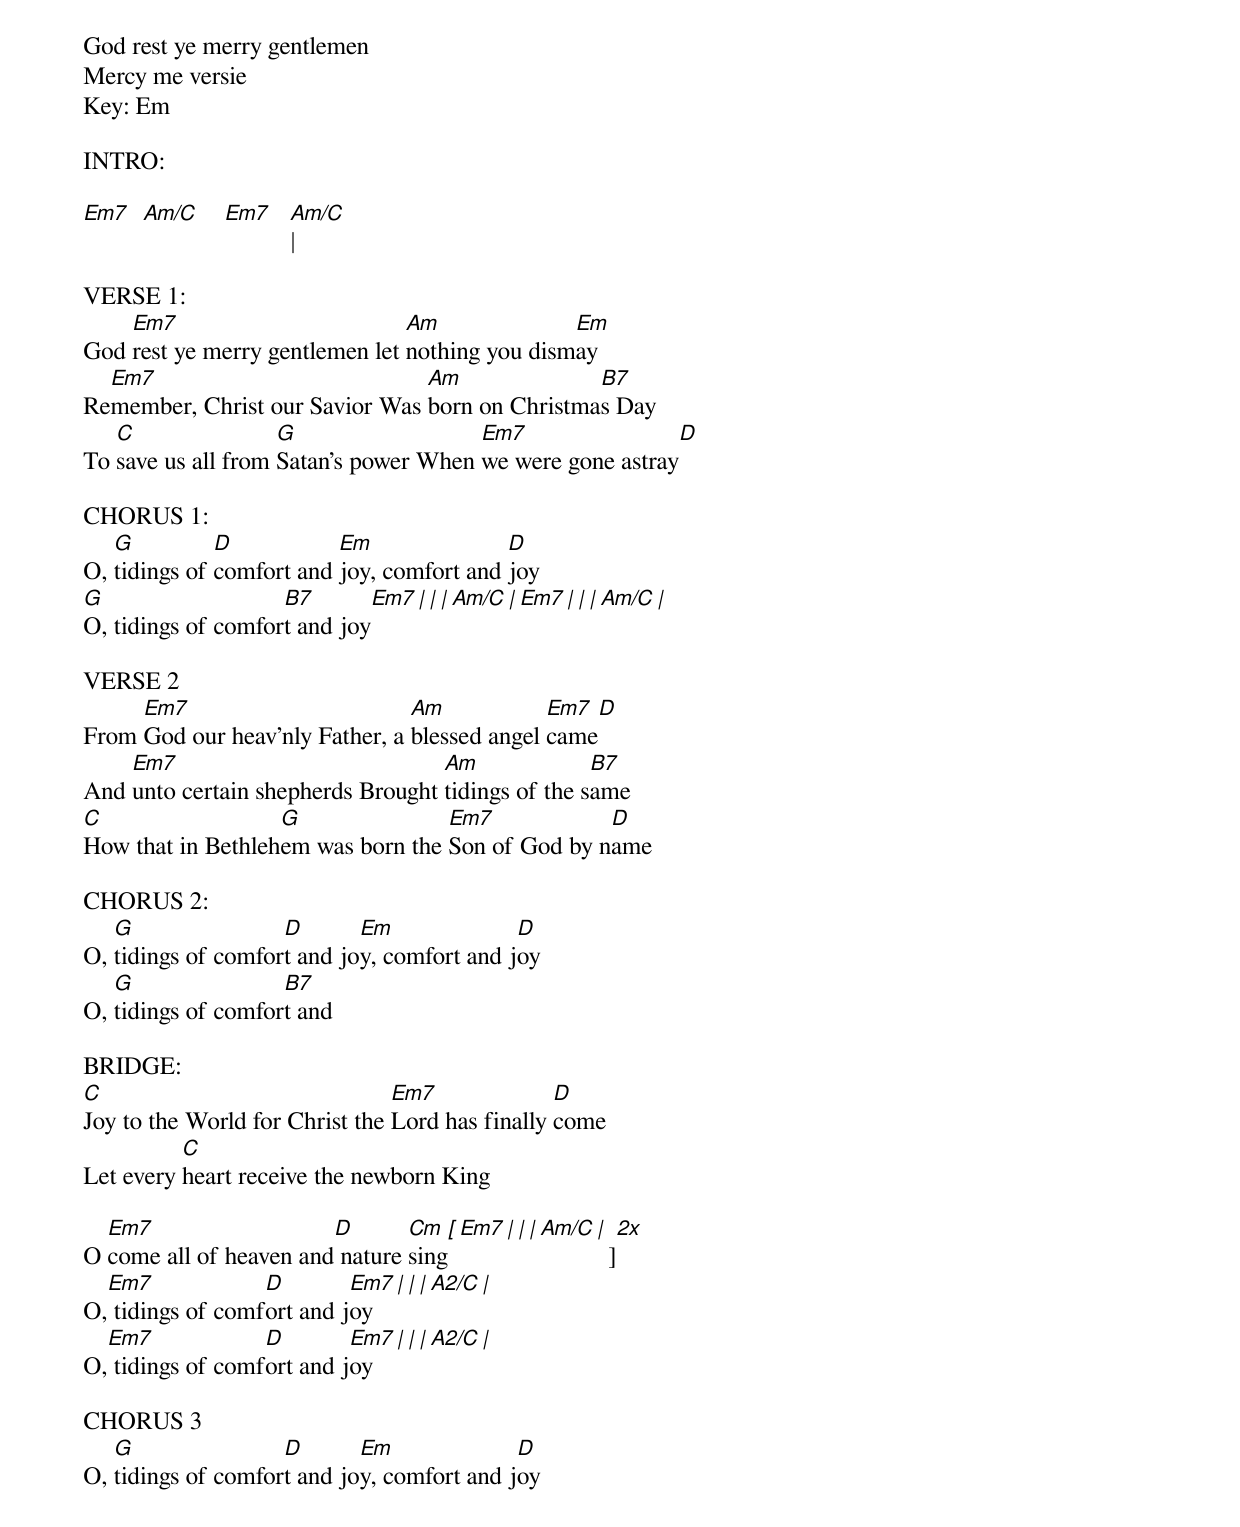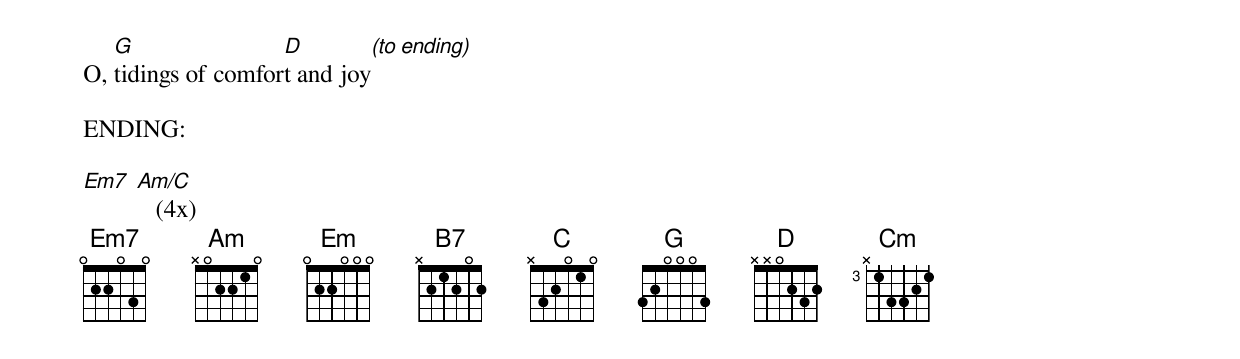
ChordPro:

God rest ye merry gentlemen
Mercy me versie
Key: Em

INTRO:

[Em7]  [Am/C]    [Em7]  [ Am/C] |

VERSE 1:
God [Em7]rest ye merry gentlemen let [Am]nothing you dism[Em]ay
Re[Em7]member, Christ our Savior Was [Am]born on Christma[B7]s Day
To [C]save us all from [G]Satan's power When [Em7]we were gone astray[D]

CHORUS 1:
O, [G]tidings of [D]comfort and [Em]joy, comfort and [D]joy
[G]O, tidings of comfor[B7]t and joy[Em7][|][|][|][Am/C][|][Em7][|][|][|][Am/C][|]

VERSE 2
From [Em7]God our heav'nly Father, a [Am]blessed angel [Em7]came[D]
And [Em7]unto certain shepherds Brought [Am]tidings of the s[B7]ame
[C]How that in Bethleh[G]em was born the [Em7]Son of God by n[D]ame

CHORUS 2:
O, [G]tidings of comfor[D]t and jo[Em]y, comfort and j[D]oy
O, [G]tidings of comfor[B7]t and

BRIDGE:
[C]Joy to the World for Christ the [Em7]Lord has finally [D]come
Let every [C]heart receive the newborn King

O [Em7]come all of heaven and[D] nature [Cm]sing[[][Em7][|][|][|][Am/C][|][]][2x]
O,[Em7] tidings of comf[D]ort and j[Em7]oy[|][|][|][A2/C][|]
O,[Em7] tidings of comf[D]ort and j[Em7]oy[|][|][|][A2/C][|]

CHORUS 3
O, [G]tidings of comfor[D]t and jo[Em]y, comfort and j[D]oy
O, [G]tidings of comfor[D]t and joy[(to][ending)]

ENDING:

[Em7] [Am/C]   (4x)
